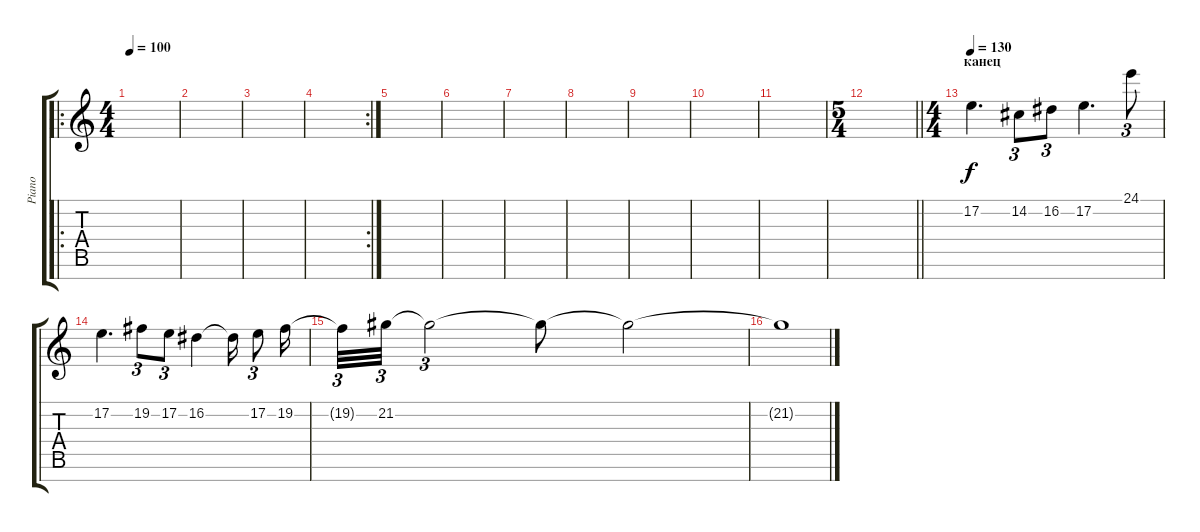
\track ("Piano" "Piano") {instrument acousticgrandpiano}
\staff {score tabs}
\tuning (E4 B3 G3 D3 A2 E2 B1) {hide}
\ro
\ts (4 4)
\tempo 100
\clef g2
\ks c
|
|
|
\rc 2
|
|
|
|
|
|
|
|
\ts (5 4)
\barLineRight lightlight
|
\ts (4 4)
\section ("" "канец")
\tempo 130
17.2.4{d volume 12} 14.2.8{tu (3 2)} 16.2.8{tu (3 2)} 17.2.4{d} 24.1.8{tu (3 2)} |
17.2.4{d} 19.2.8{tu (3 2)} 17.2.8{tu (3 2)} 16.2.4 16.2{t}.16 17.2.8{tu (3 2)} 19.2.16 |
19.2{t}.32{tu (3 2)} 21.2.32{tu (3 2)} 21.2{t}.2{tu (3 2)} 21.2{t}.8 21.2{t}.2 |
21.2{t}.1
